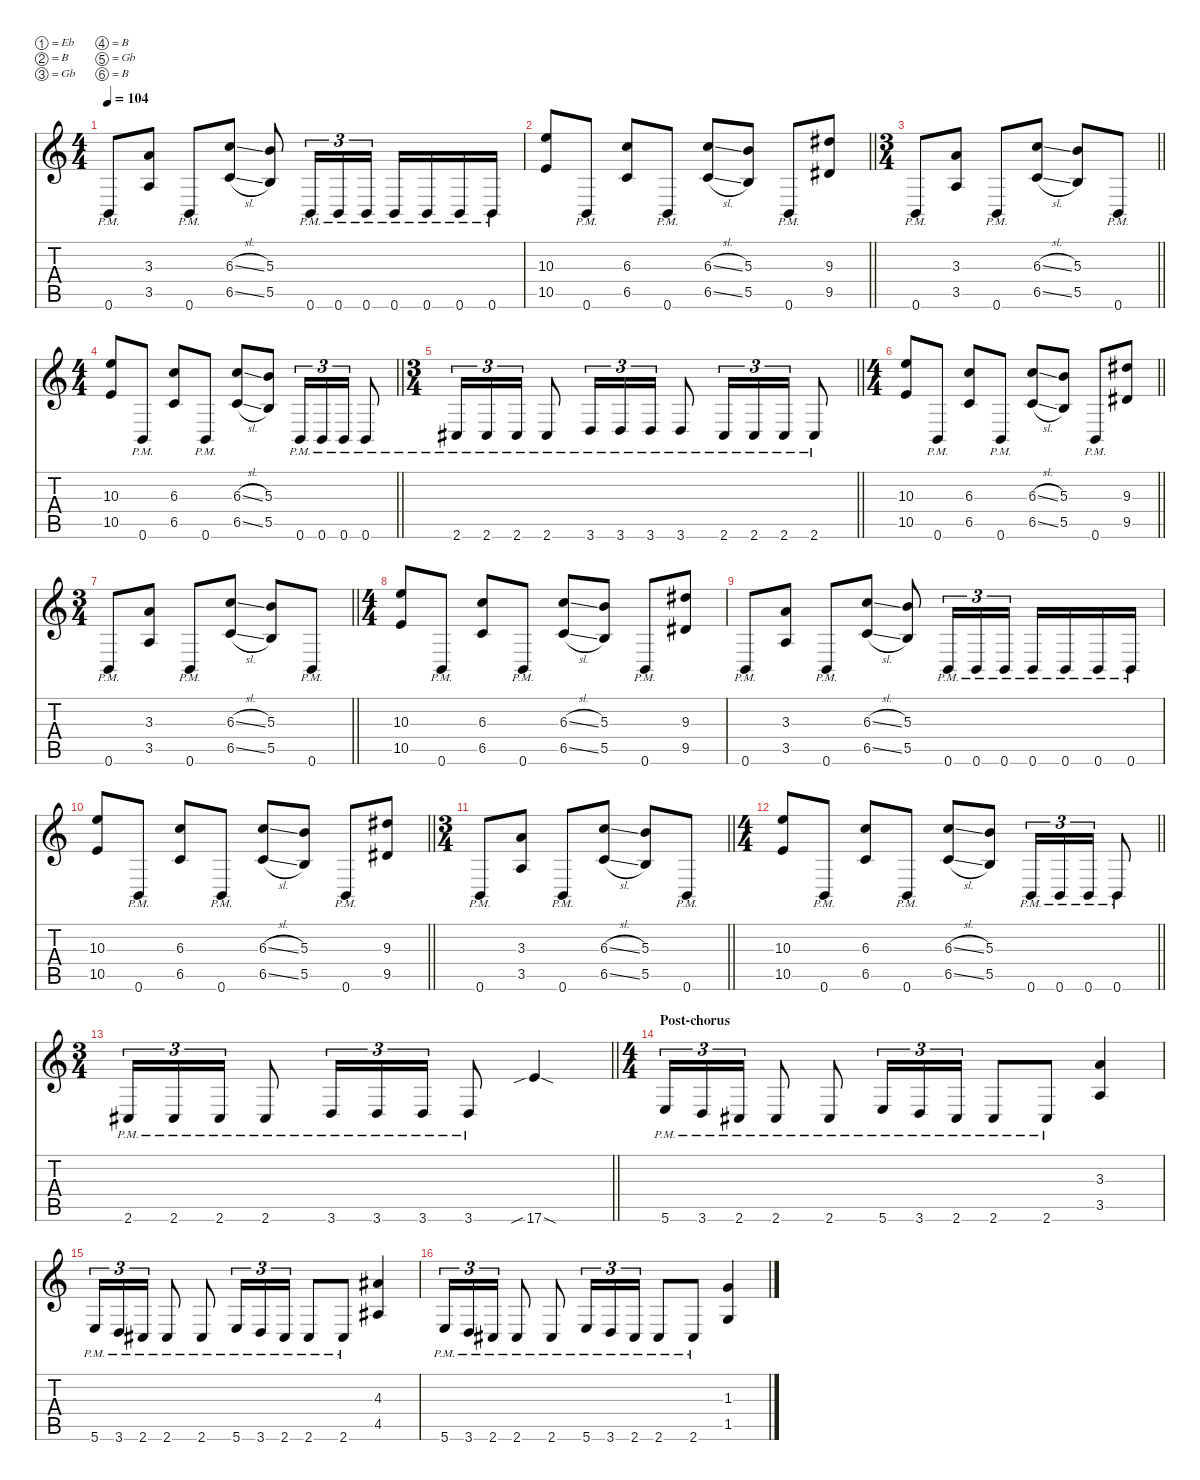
\defaultSystemsLayout 4
\hideDynamics
\bracketExtendMode nobrackets
\singleTrackTrackNamePolicy hidden
\multiTrackTrackNamePolicy hidden
\firstSystemTrackNameMode fullname
\firstSystemTrackNameOrientation horizontal
\otherSystemsTrackNameOrientation horizontal
\track ("Guitar 1" "dist.guit.") {instrument distortionguitar}
\staff {score tabs}
\tuning (Eb4 B3 Gb3 B2 Gb2 B1)
\ts (4 4)
\tempo 104
\clef g2
\ks c
0.6{pm}.8{dy f beam Up} (3.3 3.5).8{beam Up} 0.6{pm}.8{beam Up} (6.3{sl} 6.5{sl}).8{beam Up} (5.3 5.5).8{beam Up} 0.6{pm}.16{tu (3 2) beam Up} 0.6{pm}.16{tu (3 2) beam Up} 0.6{pm}.16{tu (3 2) beam Up} 0.6{pm}.16{beam Up} 0.6{pm}.16{beam Up} 0.6{pm}.16{beam Up} 0.6{pm}.16{beam Up} |
\barLineRight lightlight
(10.3 10.5).8{beam Up} 0.6{pm}.8{beam Up} (6.3 6.5).8{beam Up} 0.6{pm}.8{beam Up} (6.3{sl} 6.5{sl}).8{beam Up} (5.3 5.5).8{beam Up} 0.6{pm}.8{beam Up} (9.3{acc #} 9.5{acc #}).8{beam Up} |
\ts (3 4)
\beaming (8 2 2 2 2)
\barLineRight lightlight
0.6{pm}.8{beam Up} (3.3 3.5).8{beam Up} 0.6{pm}.8{beam Up} (6.3{sl} 6.5{sl}).8{beam Up} (5.3 5.5).8{beam Up} 0.6{pm}.8{beam Up} |
\ts (4 4)
\beaming (8 2 2 2 2)
\barLineRight lightlight
(10.3 10.5).8{beam Up} 0.6{pm}.8{beam Up} (6.3 6.5).8{beam Up} 0.6{pm}.8{beam Up} (6.3{sl} 6.5{sl}).8{beam Up} (5.3 5.5).8{beam Up} 0.6{pm}.16{tu (3 2) beam Up} 0.6{pm}.16{tu (3 2) beam Up} 0.6{pm}.16{tu (3 2) beam Up} 0.6{pm}.8{beam Up} |
\ts (3 4)
\beaming (8 2 2 2 2)
\barLineRight lightlight
2.6{pm acc #}.16{tu (3 2) beam Up} 2.6{pm acc #}.16{tu (3 2) beam Up} 2.6{pm acc #}.16{tu (3 2) beam Up} 2.6{pm acc #}.8{beam Up} 3.6{pm}.16{tu (3 2) beam Up} 3.6{pm}.16{tu (3 2) beam Up} 3.6{pm}.16{tu (3 2) beam Up} 3.6{pm}.8{beam Up} 2.6{pm acc #}.16{tu (3 2) beam Up} 2.6{pm acc #}.16{tu (3 2) beam Up} 2.6{pm acc #}.16{tu (3 2) beam Up} 2.6{pm acc #}.8{beam Up} |
\ts (4 4)
\beaming (8 2 2 2 2)
\barLineRight lightlight
(10.3 10.5).8{beam Up} 0.6{pm}.8{beam Up} (6.3 6.5).8{beam Up} 0.6{pm}.8{beam Up} (6.3{sl} 6.5{sl}).8{beam Up} (5.3 5.5).8{beam Up} 0.6{pm}.8{beam Up} (9.3{acc #} 9.5{acc #}).8{beam Up} |
\ts (3 4)
\beaming (8 2 2 2 2)
\barLineRight lightlight
0.6{pm}.8{beam Up} (3.3 3.5).8{beam Up} 0.6{pm}.8{beam Up} (6.3{sl} 6.5{sl}).8{beam Up} (5.3 5.5).8{beam Up} 0.6{pm}.8{beam Up} |
\ts (4 4)
\beaming (8 2 2 2 2)
(10.3 10.5).8{beam Up} 0.6{pm}.8{beam Up} (6.3 6.5).8{beam Up} 0.6{pm}.8{beam Up} (6.3{sl} 6.5{sl}).8{beam Up} (5.3 5.5).8{beam Up} 0.6{pm}.8{beam Up} (9.3{acc #} 9.5{acc #}).8{beam Up} |
0.6{pm}.8{beam Up} (3.3 3.5).8{beam Up} 0.6{pm}.8{beam Up} (6.3{sl} 6.5{sl}).8{beam Up} (5.3 5.5).8{beam Up} 0.6{pm}.16{tu (3 2) beam Up} 0.6{pm}.16{tu (3 2) beam Up} 0.6{pm}.16{tu (3 2) beam Up} 0.6{pm}.16{beam Up} 0.6{pm}.16{beam Up} 0.6{pm}.16{beam Up} 0.6{pm}.16{beam Up} |
\barLineRight lightlight
(10.3 10.5).8{beam Up} 0.6{pm}.8{beam Up} (6.3 6.5).8{beam Up} 0.6{pm}.8{beam Up} (6.3{sl} 6.5{sl}).8{beam Up} (5.3 5.5).8{beam Up} 0.6{pm}.8{beam Up} (9.3{acc #} 9.5{acc #}).8{beam Up} |
\ts (3 4)
\beaming (8 2 2 2 2)
\barLineRight lightlight
0.6{pm}.8{beam Up} (3.3 3.5).8{beam Up} 0.6{pm}.8{beam Up} (6.3{sl} 6.5{sl}).8{beam Up} (5.3 5.5).8{beam Up} 0.6{pm}.8{beam Up} |
\ts (4 4)
\beaming (8 2 2 2 2)
\barLineRight lightlight
(10.3 10.5).8{beam Up} 0.6{pm}.8{beam Up} (6.3 6.5).8{beam Up} 0.6{pm}.8{beam Up} (6.3{sl} 6.5{sl}).8{beam Up} (5.3 5.5).8{beam Up} 0.6{pm}.16{tu (3 2) beam Up} 0.6{pm}.16{tu (3 2) beam Up} 0.6{pm}.16{tu (3 2) beam Up} 0.6{pm}.8{beam Up} |
\ts (3 4)
\beaming (8 2 2 2 2)
\barLineRight lightlight
2.6{pm acc #}.16{tu (3 2) beam Up} 2.6{pm acc #}.16{tu (3 2) beam Up} 2.6{pm acc #}.16{tu (3 2) beam Up} 2.6{pm acc #}.8{beam Up} 3.6{pm}.16{tu (3 2) beam Up} 3.6{pm}.16{tu (3 2) beam Up} 3.6{pm}.16{tu (3 2) beam Up} 3.6{pm}.8{beam Up} 17.6{sib sod}.4{beam Up} |
\ts (4 4)
\beaming (8 2 2 2 2)
\section ("" "Post-chorus")
5.6{pm}.16{tu (3 2) beam Up} 3.6{pm}.16{tu (3 2) beam Up} 2.6{pm acc #}.16{tu (3 2) beam Up} 2.6{pm acc #}.8{beam Up} 2.6{pm acc #}.8{beam Up} 5.6{pm}.16{tu (3 2) beam Up} 3.6{pm}.16{tu (3 2) beam Up} 2.6{pm acc #}.16{tu (3 2) beam Up} 2.6{pm acc #}.8{beam Up} 2.6{pm acc #}.8{beam Up} (3.3 3.5).4{beam Up} |
5.6{pm}.16{tu (3 2) beam Up} 3.6{pm}.16{tu (3 2) beam Up} 2.6{pm acc #}.16{tu (3 2) beam Up} 2.6{pm acc #}.8{beam Up} 2.6{pm acc #}.8{beam Up} 5.6{pm}.16{tu (3 2) beam Up} 3.6{pm}.16{tu (3 2) beam Up} 2.6{pm acc #}.16{tu (3 2) beam Up} 2.6{pm acc #}.8{beam Up} 2.6{pm acc #}.8{beam Up} (4.3{acc #} 4.5{acc #}).4{beam Up} |
5.6{pm}.16{tu (3 2) beam Up} 3.6{pm}.16{tu (3 2) beam Up} 2.6{pm acc #}.16{tu (3 2) beam Up} 2.6{pm acc #}.8{beam Up} 2.6{pm acc #}.8{beam Up} 5.6{pm}.16{tu (3 2) beam Up} 3.6{pm}.16{tu (3 2) beam Up} 2.6{pm acc #}.16{tu (3 2) beam Up} 2.6{pm acc #}.8{beam Up} 2.6{pm acc #}.8{beam Up} (1.3 1.5).4{beam Up}
